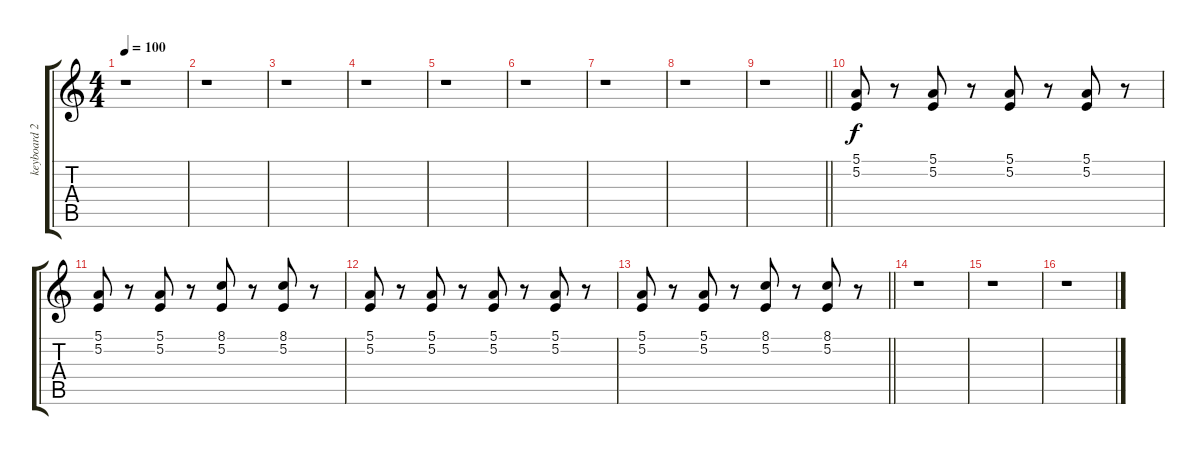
\track ("keyboard 2" "keyboard 2") {instrument tremolostrings}
\staff {score tabs}
\tuning (E4 B3 G3 D3 A2 E2) {hide}
\ts (4 4)
\tempo 100
\clef g2
\ks c
r.1{dy f instrument tremolostrings} |
r.1 |
r.1 |
r.1 |
r.1 |
r.1 |
r.1 |
r.1 |
\barLineRight lightlight
r.1 |
(5.1 5.2).8 r.8 (5.1 5.2).8 r.8 (5.1 5.2).8 r.8 (5.1 5.2).8 r.8 |
(5.1 5.2).8 r.8 (5.1 5.2).8 r.8 (8.1 5.2).8 r.8 (8.1 5.2).8 r.8 |
(5.1 5.2).8 r.8 (5.1 5.2).8 r.8 (5.1 5.2).8 r.8 (5.1 5.2).8 r.8 |
\barLineRight lightlight
(5.1 5.2).8 r.8 (5.1 5.2).8 r.8 (8.1 5.2).8 r.8 (8.1 5.2).8 r.8 |
r.1 |
r.1 |
r.1
